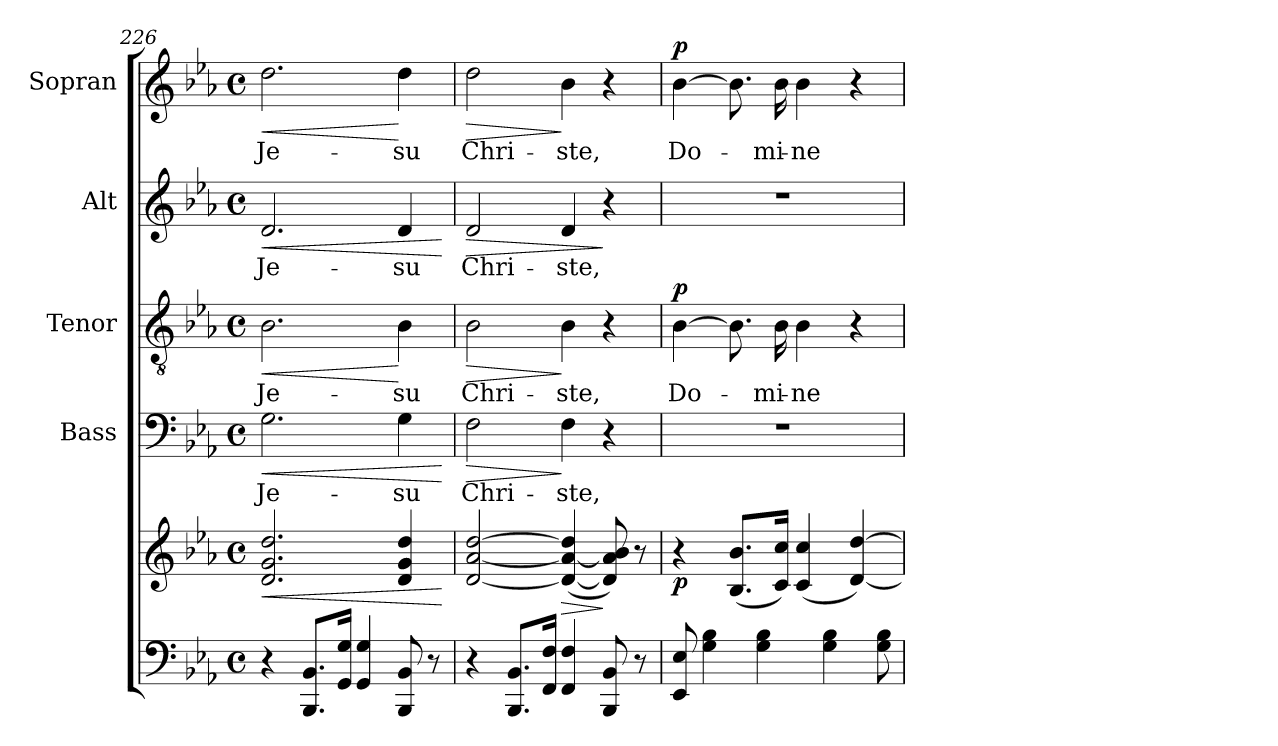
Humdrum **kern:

**kern	**kern	**dynam	**kern	**text	**dynam	**kern	**text	**dynam	**kern	**text	**dynam	**kern	**text	**dynam
*part5	*part5	*part5	*part4	*part4	*part4	*part3	*part3	*part3	*part2	*part2	*part2	*part1	*part1	*part1
*staff6	*staff5	*staff5/6	*staff4	*staff4	*staff4	*staff3	*staff3	*staff3	*staff2	*staff2	*staff2	*staff1	*staff1	*staff1
*	*	*	*I"Bass	*	*	*I"Tenor	*	*	*I"Alt	*	*	*I"Sopran	*	*
*	*	*	*I'B.	*	*	*I'T.	*	*	*I'A.	*	*	*I'S.	*	*
*clefF4	*clefG2	*	*clefF4	*	*	*clefGv2	*	*	*clefG2	*	*	*clefG2	*	*
*k[b-e-a-]	*k[b-e-a-]	*	*k[b-e-a-]	*	*	*k[b-e-a-]	*	*	*k[b-e-a-]	*	*	*k[b-e-a-]	*	*
*E-:	*E-:	*	*E-:	*	*	*E-:	*	*	*E-:	*	*	*E-:	*	*
*M4/4	*M4/4	*	*M4/4	*	*	*M4/4	*	*	*M4/4	*	*	*M4/4	*	*
*met(c)	*met(c)	*	*met(c)	*	*	*met(c)	*	*	*met(c)	*	*	*met(c)	*	*
=226	=226	=226	=226	=226	=226	=226	=226	=226	=226	=226	=226	=226	=226	=226
!	!	!LO:HP:b	!	!LO:LY:b	!LO:HP:b	!	!LO:LY:b	!LO:HP:b	!	!LO:LY:b	!LO:HP:b	!	!LO:LY:b	!LO:HP:b
4r	2.d/ 2.g/ 2.dd/	<	2.G\	Je-	<	2.B-\	Je-	<	2.d/	Je-	<	2.dd\	Je-	<
8.BBB-/ 8.BB-/L	.	.	.	.	.	.	.	.	.	.	.	.	.	.
16GG/ 16G/Jk	.	.	.	.	.	.	.	.	.	.	.	.	.	.
4GG/ 4G/	.	.	.	.	.	.	.	.	.	.	.	.	.	.
!	!	!	!	!LO:LY:b	!	!	!LO:LY:b	!	!	!LO:LY:b	!	!	!LO:LY:b	!
8BBB-/ 8BB-/	4d/ 4g/ 4dd/	.	4G\	-su	.	4B-\	-su	[	4d/	-su	.	4dd\	-su	[
8r	.	.	.	.	.	.	.	.	.	.	.	.	.	.
.	.	[	.	.	[	.	.	.	.	.	[	.	.	.
=227	=227	=227	=227	=227	=227	=227	=227	=227	=227	=227	=227	=227	=227	=227
!	!	!	!	!LO:LY:b	!LO:HP:b	!	!LO:LY:b	!LO:HP:b	!	!LO:LY:b	!LO:HP:b	!	!LO:LY:b	!LO:HP:b
4r	[2d/ [2a-/ [2dd/	.	2F\	Chri-	>	2B-\	Chri-	>	2d/	Chri-	>	2dd\	Chri-	>
8.BBB-/ 8.BB-/L	.	.	.	.	.	.	.	.	.	.	.	.	.	.
16FF/ 16F/Jk	.	.	.	.	.	.	.	.	.	.	.	.	.	.
!	!	!LO:HP:b	!	!LO:LY:b	!	!	!LO:LY:b	!	!	!LO:LY:b	!	!	!LO:LY:b	!
4FF/ 4F/	(4d/_ 4a-/_ 4dd/]	>	4F\	-ste,	]	4B-\	-ste,	]	4d/	-ste,	.	4b-\	-ste,	]
8BBB-/ 8BB-/	8d/] 8a-/] 8b-/)	]	4r	.	.	4r	.	.	4r	.	]	4r	.	.
8r	8r	.	.	.	.	.	.	.	.	.	.	.	.	.
!!LO:LB:g=z
=228	=228	=228	=228	=228	=228	=228	=228	=228	=228	=228	=228	=228	=228	=228
!	!	!LO:DY:b	!	!	!	!	!LO:LY:b	!LO:DY:a	!	!	!	!	!LO:LY:b	!LO:DY:a
8EE-/ 8E-/	4r	p	1r	.	.	[4B-\	Do-	p	1r	.	.	[4b-\	Do-	p
4G\ 4B-\	.	.	.	.	.	.	.	.	.	.	.	.	.	.
.	(<8.B-/ 8.b-/L	.	.	.	.	8.B-\]	.	.	.	.	.	8.b-\]	.	.
4G\ 4B-\	.	.	.	.	.	.	.	.	.	.	.	.	.	.
!	!	!	!	!	!	!	!LO:LY:b	!	!	!	!	!	!LO:LY:b	!
.	16c/ 16cc/Jk)	.	.	.	.	16B-\	-mi-	.	.	.	.	16b-\	-mi-	.
!	!	!	!	!	!	!	!LO:LY:b	!	!	!	!	!	!LO:LY:b	!
.	(<4c/ 4cc/	.	.	.	.	4B-\	-ne	.	.	.	.	4b-\	-ne	.
4G\ 4B-\	.	.	.	.	.	.	.	.	.	.	.	.	.	.
.	[4d/ [4dd/)	.	.	.	.	4r	.	.	.	.	.	4r	.	.
8G\ 8B-\	.	.	.	.	.	.	.	.	.	.	.	.	.	.
=	=	=	=	=	=	=	=	=	=	=	=	=	=	=
*-	*-	*-	*-	*-	*-	*-	*-	*-	*-	*-	*-	*-	*-	*-
